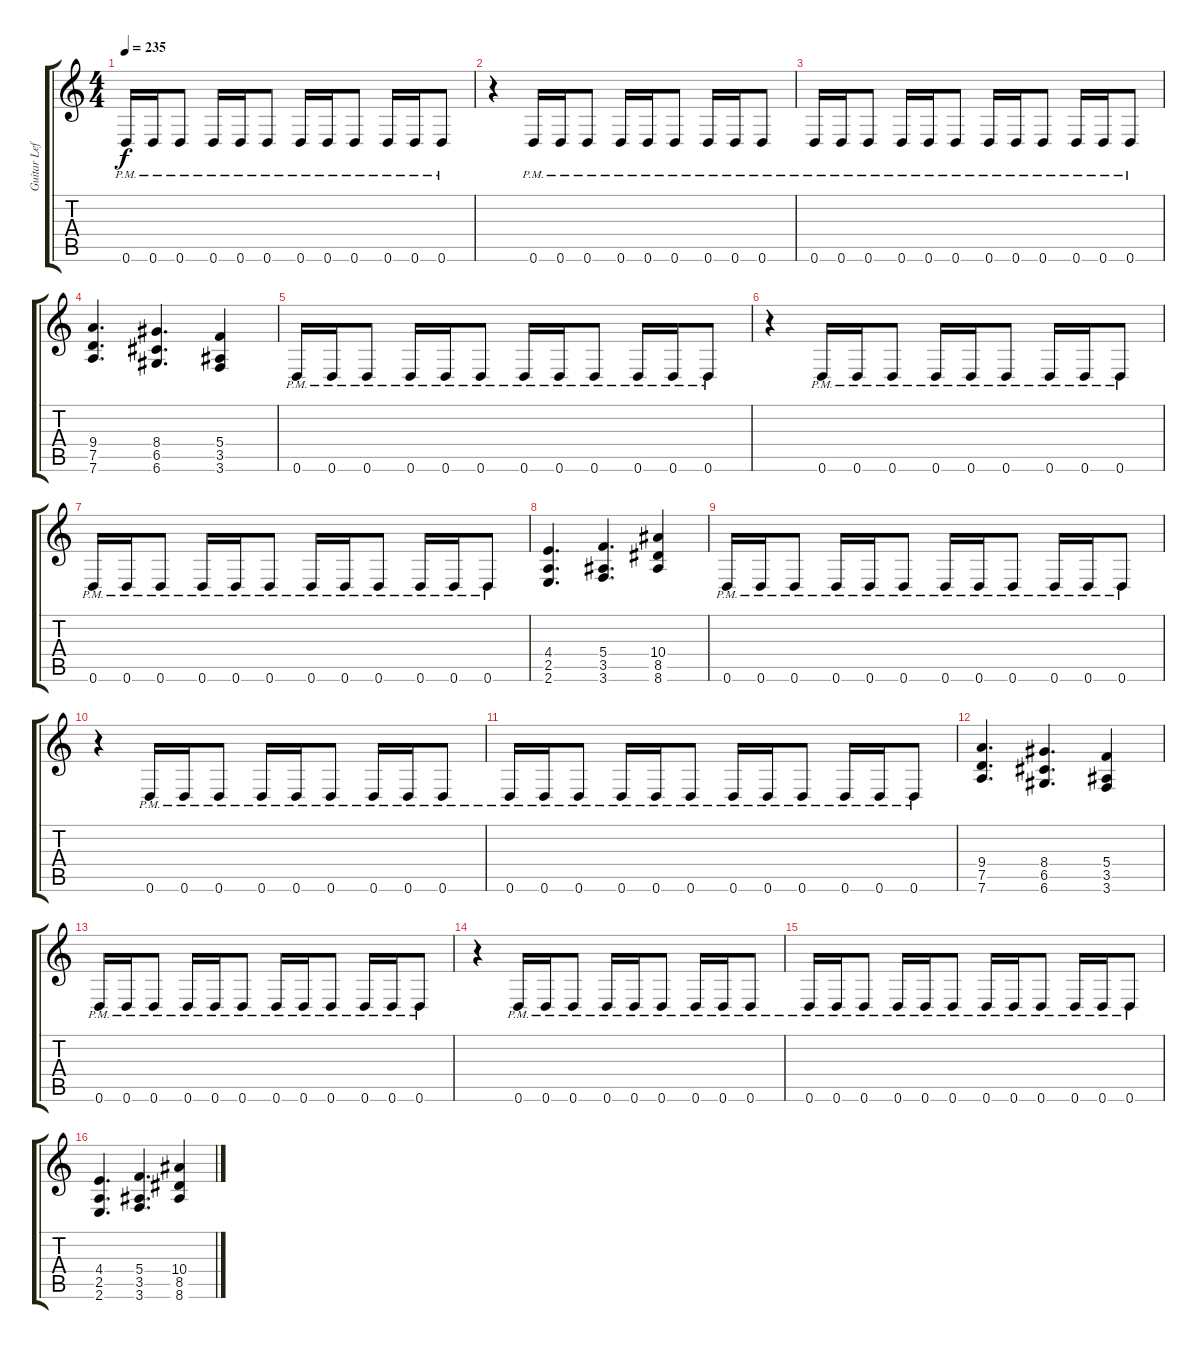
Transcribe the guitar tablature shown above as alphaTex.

\track ("Guitar Left" "Guitar Lef") {instrument distortionguitar}
\staff {score tabs}
\tuning (D4 A3 F3 C3 G2 D2) {hide}
\ts (4 4)
\tempo 235
\clef g2
\ks c
0.6{pm}.16{dy f} 0.6{pm}.16 0.6{pm}.8 0.6{pm}.16 0.6{pm}.16 0.6{pm}.8 0.6{pm}.16 0.6{pm}.16 0.6{pm}.8 0.6{pm}.16 0.6{pm}.16 0.6{pm}.8 |
r.4 0.6{pm}.16 0.6{pm}.16 0.6{pm}.8 0.6{pm}.16 0.6{pm}.16 0.6{pm}.8 0.6{pm}.16 0.6{pm}.16 0.6{pm}.8 |
0.6{pm}.16 0.6{pm}.16 0.6{pm}.8 0.6{pm}.16 0.6{pm}.16 0.6{pm}.8 0.6{pm}.16 0.6{pm}.16 0.6{pm}.8 0.6{pm}.16 0.6{pm}.16 0.6{pm}.8 |
(9.4 7.5 7.6).4{d} (8.4 6.5 6.6).4{d} (5.4 3.5 3.6).4 |
0.6{pm}.16 0.6{pm}.16 0.6{pm}.8 0.6{pm}.16 0.6{pm}.16 0.6{pm}.8 0.6{pm}.16 0.6{pm}.16 0.6{pm}.8 0.6{pm}.16 0.6{pm}.16 0.6{pm}.8 |
r.4 0.6{pm}.16 0.6{pm}.16 0.6{pm}.8 0.6{pm}.16 0.6{pm}.16 0.6{pm}.8 0.6{pm}.16 0.6{pm}.16 0.6{pm}.8 |
0.6{pm}.16 0.6{pm}.16 0.6{pm}.8 0.6{pm}.16 0.6{pm}.16 0.6{pm}.8 0.6{pm}.16 0.6{pm}.16 0.6{pm}.8 0.6{pm}.16 0.6{pm}.16 0.6{pm}.8 |
(4.4 2.5 2.6).4{d} (5.4 3.5 3.6).4{d} (10.4 8.5 8.6).4 |
0.6{pm}.16 0.6{pm}.16 0.6{pm}.8 0.6{pm}.16 0.6{pm}.16 0.6{pm}.8 0.6{pm}.16 0.6{pm}.16 0.6{pm}.8 0.6{pm}.16 0.6{pm}.16 0.6{pm}.8 |
r.4 0.6{pm}.16 0.6{pm}.16 0.6{pm}.8 0.6{pm}.16 0.6{pm}.16 0.6{pm}.8 0.6{pm}.16 0.6{pm}.16 0.6{pm}.8 |
0.6{pm}.16 0.6{pm}.16 0.6{pm}.8 0.6{pm}.16 0.6{pm}.16 0.6{pm}.8 0.6{pm}.16 0.6{pm}.16 0.6{pm}.8 0.6{pm}.16 0.6{pm}.16 0.6{pm}.8 |
(9.4 7.5 7.6).4{d} (8.4 6.5 6.6).4{d} (5.4 3.5 3.6).4 |
0.6{pm}.16 0.6{pm}.16 0.6{pm}.8 0.6{pm}.16 0.6{pm}.16 0.6{pm}.8 0.6{pm}.16 0.6{pm}.16 0.6{pm}.8 0.6{pm}.16 0.6{pm}.16 0.6{pm}.8 |
r.4 0.6{pm}.16 0.6{pm}.16 0.6{pm}.8 0.6{pm}.16 0.6{pm}.16 0.6{pm}.8 0.6{pm}.16 0.6{pm}.16 0.6{pm}.8 |
0.6{pm}.16 0.6{pm}.16 0.6{pm}.8 0.6{pm}.16 0.6{pm}.16 0.6{pm}.8 0.6{pm}.16 0.6{pm}.16 0.6{pm}.8 0.6{pm}.16 0.6{pm}.16 0.6{pm}.8 |
(4.4 2.5 2.6).4{d} (5.4 3.5 3.6).4{d} (10.4 8.5 8.6).4
